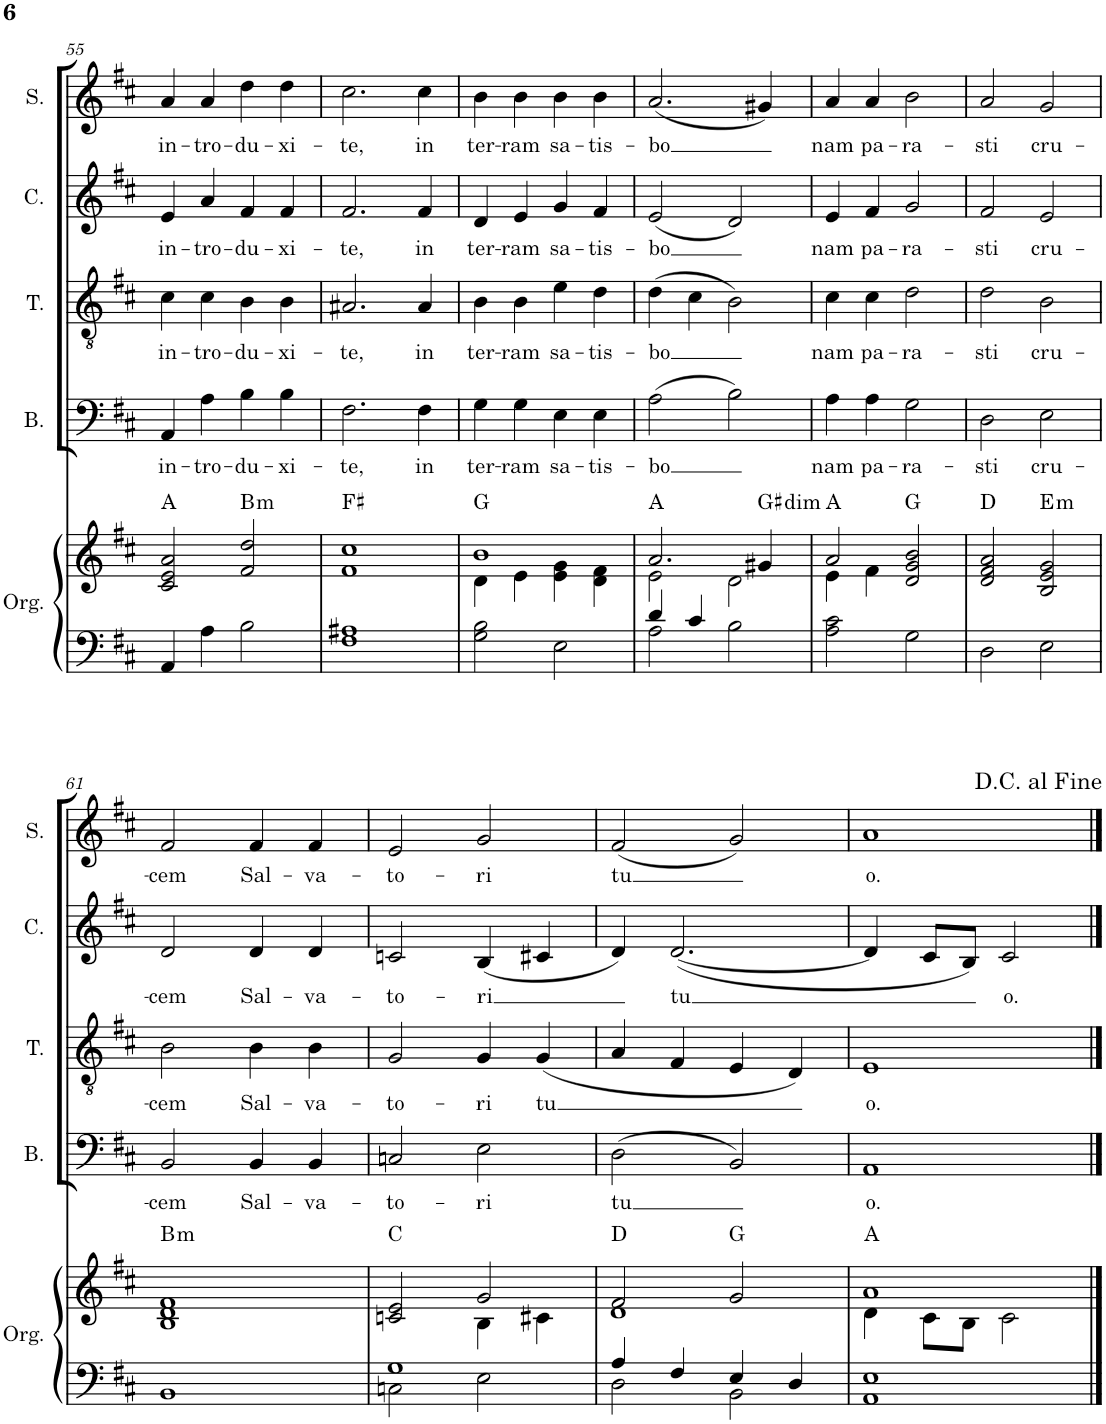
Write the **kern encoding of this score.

**kern	**kern	**harte	**kern	**text	**kern	**text	**kern	**text	**kern	**text
*part5	*part5	*part5	*part4	*part4	*part3	*part3	*part2	*part2	*part1	*part1
*staff6	*staff5	*	*staff4	*staff4	*staff3	*staff3	*staff2	*staff2	*staff1	*staff1
*I"Órgano	*	*	*I"Bajo	*	*I"Tenor	*	*I"Contralto	*	*I"Soprano	*
*	*	*	*I'B.	*	*I'T.	*	*I'C.	*	*I'S.	*
!!LO:PB:g=z
*clefF4	*clefG2	*	*clefF4	*	*clefGv2	*	*clefG2	*	*clefG2	*
*k[f#c#]	*k[f#c#]	*	*k[f#c#]	*	*k[f#c#]	*	*k[f#c#]	*	*k[f#c#]	*
*M2/2	*M2/2	*	*M2/2	*	*M2/2	*	*M2/2	*	*M2/2	*
*met(c|)	*met(c|)	*	*met(c|)	*	*met(c|)	*	*met(c|)	*	*met(c|)	*
=55	=55	=55	=55	=55	=55	=55	=55	=55	=55	=55
!	!	!	!	!LO:LY:b	!	!LO:LY:b	!	!LO:LY:b	!	!LO:LY:b
4AA/	2c#/ 2e/ 2a/	A:maj	4AA/	in-	4c#\	in-	4e/	in-	4a/	in-
!	!	!	!	!LO:LY:b	!	!LO:LY:b	!	!LO:LY:b	!	!LO:LY:b
4A\	.	.	4A\	-tro-	4c#\	-tro-	4a/	-tro-	4a/	-tro-
!	!	!LO:H:kt=m	!	!LO:LY:b	!	!LO:LY:b	!	!LO:LY:b	!	!LO:LY:b
2B\	2f#/ 2dd/	B:min	4B\	-du-	4B\	-du-	4f#/	-du-	4dd\	-du-
!	!	!	!	!LO:LY:b	!	!LO:LY:b	!	!LO:LY:b	!	!LO:LY:b
.	.	.	4B\	-xi-	4B\	-xi-	4f#/	-xi-	4dd\	-xi-
=56	=56	=56	=56	=56	=56	=56	=56	=56	=56	=56
!	!	!	!	!LO:LY:b	!	!LO:LY:b	!	!LO:LY:b	!	!LO:LY:b
1F# 1A#X	1f# 1cc#	F#:maj	2.F#\	-te,	2.A#X/	-te,	2.f#/	-te,	2.cc#\	-te,
!	!	!	!	!LO:LY:b	!	!LO:LY:b	!	!LO:LY:b	!	!LO:LY:b
.	.	.	4F#\	in	4A#/	in	4f#/	in	4cc#\	in
=57	=57	=57	=57	=57	=57	=57	=57	=57	=57	=57
*	*^	*	*	*	*	*	*	*	*	*
!	!	!	!	!	!LO:LY:b	!	!LO:LY:b	!	!LO:LY:b	!	!LO:LY:b
2G\ 2B\	1b	4d\	G:maj	4G\	ter-	4B\	ter-	4d/	ter-	4b\	ter-
!	!	!	!	!	!LO:LY:b	!	!LO:LY:b	!	!LO:LY:b	!	!LO:LY:b
.	.	4e\	.	4G\	-ram	4B\	-ram	4e/	-ram	4b\	-ram
!	!	!	!	!	!LO:LY:b	!	!LO:LY:b	!	!LO:LY:b	!	!LO:LY:b
2E\	.	4e\ 4g\	.	4E\	sa-	4e\	sa-	4g/	sa-	4b\	sa-
!	!	!	!	!	!LO:LY:b	!	!LO:LY:b	!	!LO:LY:b	!	!LO:LY:b
.	.	4d\ 4f#\	.	4E\	-tis-	4d\	-tis-	4f#/	-tis-	4b\	-tis-
=58	=58	=58	=58	=58	=58	=58	=58	=58	=58	=58	=58
*^	*	*	*	*	*	*	*	*	*	*	*
!	!	!	!	!	!	!LO:LY:b	!	!LO:LY:b	!	!LO:LY:b	!	!LO:LY:b
4d/	2A\	2.a/	2e\	A:maj	(2A\	-bo	(4d\	-bo	(2e/	-bo	(2.a/	-bo
4c#/	.	.	.	.	.	.	4c#\	.	.	.	.	.
2B\	2ryy	.	2d\	.	2B\)	.	2B\)	.	2d/)	.	.	.
!	!	!	!	!LO:H:kt=dim	!	!	!	!	!	!	!	!
.	.	4g#X/	.	G#:dim	.	.	.	.	.	.	4g#X/)	.
*v	*v	*	*	*	*	*	*	*	*	*	*	*
=59	=59	=59	=59	=59	=59	=59	=59	=59	=59	=59	=59
!	!	!	!	!	!LO:LY:b	!	!LO:LY:b	!	!LO:LY:b	!	!LO:LY:b
2A\ 2c#\	2a/	4e\	A:maj	4A\	nam	4c#\	nam	4e/	nam	4a/	nam
!	!	!	!	!	!LO:LY:b	!	!LO:LY:b	!	!LO:LY:b	!	!LO:LY:b
.	.	4f#\	.	4A\	pa-	4c#\	pa-	4f#/	pa-	4a/	pa-
!	!	!	!	!	!LO:LY:b	!	!LO:LY:b	!	!LO:LY:b	!	!LO:LY:b
2G\	2d/ 2g/ 2b/	2ryy	G:maj	2G\	-ra-	2d\	-ra-	2g/	-ra-	2b\	-ra-
=60	=60	=60	=60	=60	=60	=60	=60	=60	=60	=60	=60
!	!	!	!	!	!LO:LY:b	!	!LO:LY:b	!	!LO:LY:b	!	!LO:LY:b
*	*v	*v	*	*	*	*	*	*	*	*	*
2D\	2d/ 2f#/ 2a/	D:maj	2D\	-sti	2d\	-sti	2f#/	-sti	2a/	-sti
!	!	!LO:H:kt=m	!	!LO:LY:b	!	!LO:LY:b	!	!LO:LY:b	!	!LO:LY:b
2E\	2B/ 2e/ 2g/	E:min	2E\	cru-	2B\	cru-	2e/	cru-	2g/	cru-
!!LO:LB:g=z
=61	=61	=61	=61	=61	=61	=61	=61	=61	=61	=61
!	!	!LO:H:kt=m	!	!LO:LY:b	!	!LO:LY:b	!	!LO:LY:b	!	!LO:LY:b
1BB	1B 1d 1f#	B:min	2BB/	-cem	2B\	-cem	2d/	-cem	2f#/	-cem
!	!	!	!	!LO:LY:b	!	!LO:LY:b	!	!LO:LY:b	!	!LO:LY:b
.	.	.	4BB/	Sal-	4B\	Sal-	4d/	Sal-	4f#/	Sal-
!	!	!	!	!LO:LY:b	!	!LO:LY:b	!	!LO:LY:b	!	!LO:LY:b
.	.	.	4BB/	-va-	4B\	-va-	4d/	-va-	4f#/	-va-
=62	=62	=62	=62	=62	=62	=62	=62	=62	=62	=62
*^	*^	*	*	*	*	*	*	*	*	*
!	!	!	!	!	!	!LO:LY:b	!	!LO:LY:b	!	!LO:LY:b	!	!LO:LY:b
1G	2Cn\	2cn/ 2e/	2ryy	C:maj	2Cn/	-to-	2G/	-to-	2cn/	-to-	2e/	-to-
!	!	!	!	!	!	!LO:LY:b	!	!LO:LY:b	!	!LO:LY:b	!	!LO:LY:b
.	2E\	2g/	4B\	.	2E\	-ri	4G/	-ri	(4B/	-ri	2g/	-ri
!	!	!	!	!	!	!	!	!LO:LY:b	!	!	!	!
.	.	.	4c#X\	.	.	.	(4G/	tu	4c#X/	.	.	.
=63	=63	=63	=63	=63	=63	=63	=63	=63	=63	=63	=63	=63
!	!	!	!	!	!	!LO:LY:b	!	!	!	!	!	!LO:LY:b
4A/	2D\	2f#/	1d	D:maj	(2D\	tu	4A/	.	4d/)	.	(2f#/	tu
!	!	!	!	!	!	!	!	!	!	!LO:LY:b	!	!
4F#/	.	.	.	.	.	.	4F#/	.	([2.d/	tu	.	.
4E/	2BB\	2g/	.	G:maj	2BB/)	.	4E/	.	.	.	2g/)	.
4D/	.	.	.	.	.	.	4D/)	.	.	.	.	.
*v	*v	*	*	*	*	*	*	*	*	*	*	*
=64	=64	=64	=64	=64	=64	=64	=64	=64	=64	=64	=64
!	!	!	!	!	!LO:LY:b	!	!LO:LY:b	!	!	!	!LO:LY:b
1AA 1E	1a	4d\	A:maj	1AA	o.	1E	o.	4d/]	.	1a	o.
.	.	8c#\L	.	.	.	.	.	8c#/L	.	.	.
.	.	8B\J	.	.	.	.	.	8B/J)	.	.	.
!	!	!	!	!	!	!	!	!	!LO:LY:b	!	!
.	.	2c#\	.	.	.	.	.	2c#/	o.	.	.
*	*v	*v	*	*	*	*	*	*	*	*	*
==	==	==	==	==	==	==	==	==	==	==
*-	*-	*-	*-	*-	*-	*-	*-	*-	*-	*-
